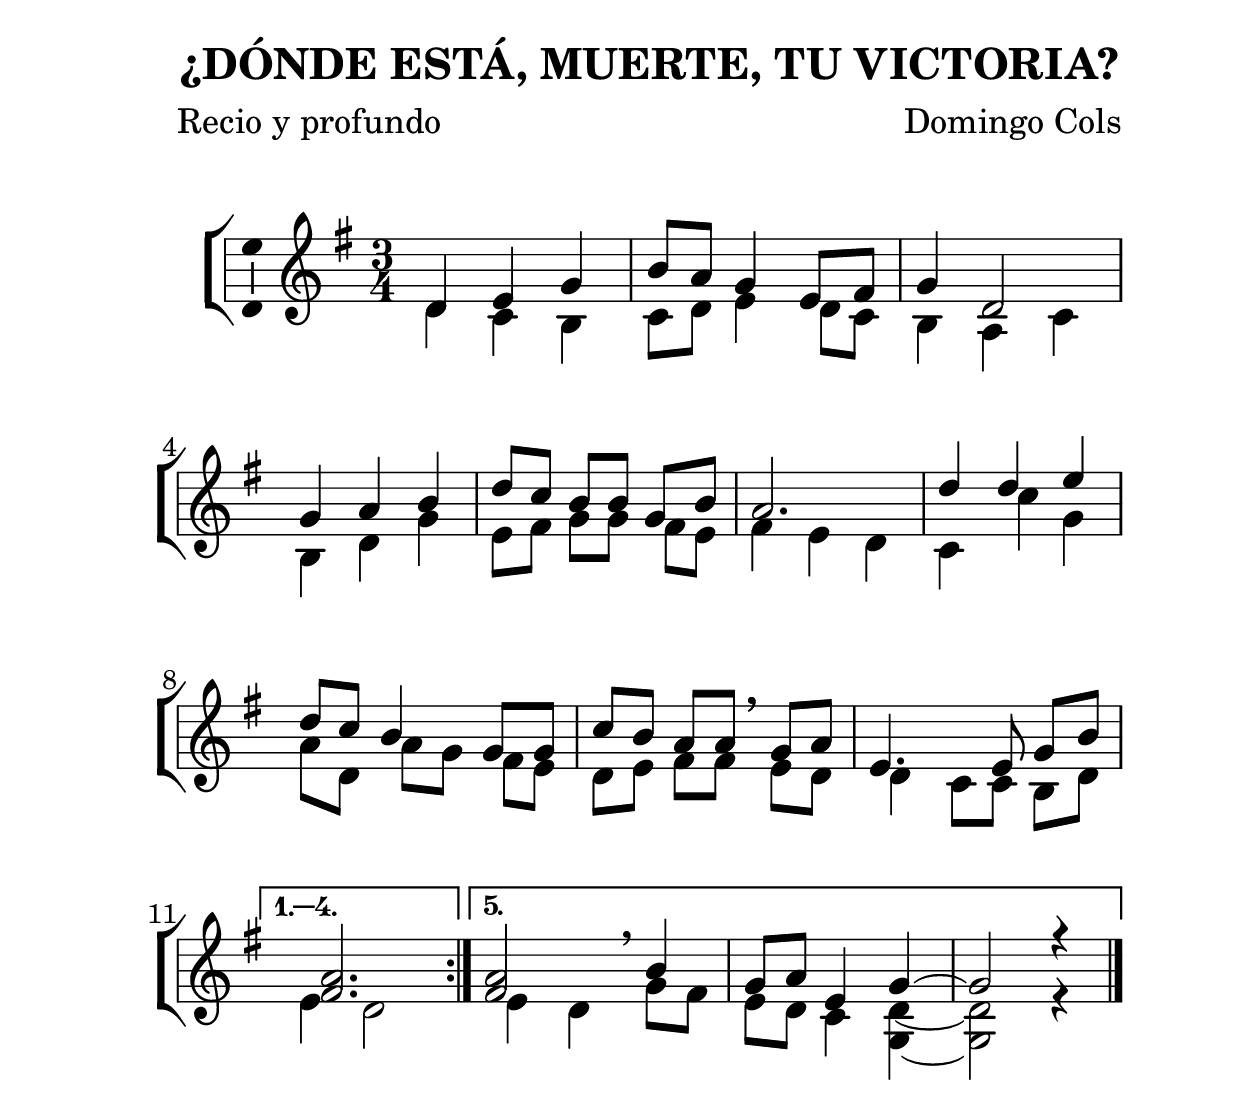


%versión de lilypond para la que se ha escrito esta partitura:
\version "2.16.0"

	%Tamaño papel
	#(set-default-paper-size "a4")
	%Tamaño partitura
	#(set-global-staff-size 30)
	%No responde al pulsar sobre una nota
	#(ly:set-option 'point-and-click #f)

%parámetros del encabezamiento:
\header {
	%title = "¿DÓNDE ESTÁ, MUERTE, TU VICTORIA?"
	title = \markup{\fontsize #-2 "¿DÓNDE ESTÁ, MUERTE, TU VICTORIA?"}
	subtitle = ""
	composer = "Domingo Cols"
	poet = "Recio y profundo"
	meter = ""
	arranger = ""
%	tagline="Monasterio de la Madre de Dios. Buenafuente del Sistal."
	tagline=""
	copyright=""
	}

%parámetros asociados al papel:
\paper  {
	oddHeaderMarkup = \markup {\fill-line { \on-the-fly #not-first-page \fromproperty #'header:title \on-the-fly #not-first-page \fromproperty #'header:composer }}
	evenHeaderMarkup = \markup {\fill-line { \fromproperty #'header:composer \fromproperty #'header:title }}
	#(set-paper-size "a4")
	print-page-number = ##f
	first-page-number = 1
	print-first-page-number = ##f
%	head-separation = 3.0 \cm
	top-margin = 2.0 \cm
	bottom-margin = 0.0\cm
%%%	bottom-margin = -2.0\cm
	left-margin = 3.0 \cm
	line-width = 16.0 \cm
	indent = 8\mm
	interscoreline = 2.\mm
	between-system-space = 15\mm
%	para que las partituras no llenen la hoja:
	ragged-bottom = ##t
%	idem para la última hoja:
	ragged-last-bottom = ##f
%	para que las partituras llenen el ancho del papel:
	ragged-last = ##f
	after-title-space = 2.5 \cm
%page-count=1
%system-count=4

	%Flexible Vertical Spacing
%	markup-markup-spacing =
%	#'((basic-distance . 15) (minimum-distance . 15) (padding . 3))
	markup-system-spacing =
	#'((basic-distance . 15) (minimum-distance . 15) (padding . 3))
	system-system-spacing =
	#'((basic-distance . 15) (minimum-distance . 15) (padding . 3))
	score-system-spacing =
	#'((basic-distance . 15) (minimum-distance . 15) (padding . 5))
%	top-system-spacing = % header
%	#'((basic-distance . 8) (minimum-distance . 0) (padding . 0))
%	top-markup-spacing =
%	#'((basic-distance . 20) (minimum-distance . 20) (padding . 0))
	last-bottom-spacing = % footer
	#'((basic-distance . 5) (minimum-distance . 5) (padding . 0))
%	score-markup-spacing =
%	#'((basic-distance . 16) (minimum-distance . 13) (padding . 0))

	}


%para incluir divisiones gregorianas
%\include "gregorian.ly"
%Ojo. Incluir este fichero implica desactivar la sentencia ragged-last = ##f
%Es decir, deja de justificar las partituras a la derecha


%parámetros que afectan a toda la partitura:
global =  {
	%clave de sol (G):
	\clef G
	%armadura:
%%%	\transpose a b
	\key g \major
	\tempo 4=75
	\set Score.tempoHideNote = ##t
	}


melodia =
%%%	\transpose a b
{
	\relative c' {
\time 3/4

<<
{
\voiceOne
\stemUp

\repeat volta 5 {
d4 e g
b8 a g4 e8 fis
g4 d2
g4 a b
d8 c b b g b
a2.
d4 d e
d8 c b4 g8 g
c8 b a a \breathe g a
e4. e8 g b
}

\alternative {
{
<a fis>2.
}
{
<a fis>2 \breathe b4
g8 a e4 g~
g2 r4
}
}

}
\new Voice=voicetwo {
\voiceTwo
\stemDown

\repeat volta 5 {
d4 c b
c8 d e4 d8 c
b4 a c
b4 d g
e8 fis g g fis e
fis4 e d
c4 c' g
a8 d, a' g fis e
d8 e fis fis \breathe e d
d4 c8 c b d
}

\alternative {
{
e4 d2
}
{

e4 d g8 fis
<<
{
s2 d4~
d2 r4
}
{
e8 d c4 g~
g2 r4
}
>>

}
}

}
>>

\bar "|."
}
}


texto = \lyricmode {
\set stanza =#"1. " ¿Dón -- de~es -- tá, muer -- _ te, tu vic -- to -- ria? __ _
¿Dón -- de~es -- tá, muer -- _ te, __ _ tu~a -- gui -- jón? __ _ _
To -- do~es des -- te -- _ llo __ _ de su glo -- _ ria, __ _
cla -- ra luz, __ _ re -- su -- rrec -- ción. __ _
	}

textodos = \lyricmode {
\set stanza =#"2. " Fies -- ta~es la lu -- _ cha ter -- mi -- na -- da, __ _
vi -- da~es la muer -- _ te __ _ del Se -- ñor, __ _ _
dí -- a la no -- _ che~en -- _ ga -- la -- na -- _ da, __ _
glo -- ria~e -- ter -- _ na de su~a -- mor. __ _
	}

textotres = \lyricmode {
\set stanza =#"3. " Fuen -- te pe -- ren -- _ ne de la vi -- da, __ _
luz siem -- pre vi -- _ va __ _ de su don, __ _ _
Cris -- to~es ya vi -- _ da __ _ siem -- pre~u -- ni -- _ da __ _
a to -- da vi -- da~en a -- flic -- ción. __ _
	}

textocuatro = \lyricmode {
\set stanza =#"4. " Cuan -- do la no -- _ che se~a -- ve -- ci -- na, __ _
no -- che del hom -- _ bre~y __ _ su~i -- lu -- sión, __ _ _
Cris -- to~es ya luz __ _ que __ _ lo~i -- lu -- mi -- _ na, __ _
sol de su vi -- da~y co -- ra -- zón. __ _
	}

textocinco = \lyricmode {
\set stanza =#"5. " De -- mos al Pa -- _ dre la~a -- la -- ban -- za, __ _
por Je -- su -- cris -- _ to, Hi -- jo~y Se -- ñor, __ _ _
dé -- nos su~Es -- pí -- ri -- tu, __ _ es -- pe -- ran -- _ za __ _
vi -- va~y~e -- ter -- _ na de su~a- \skip1 \skip1
-mor. __ _
A -- _ _ _ _ mén. __
	}


vozStaff = \context Voice = vozStaff
\with {\consists "Ambitus_engraver"}
<<
	\set Staff.instrumentName = ""
	\set Staff.shortInstrumentName = ""
	\set Staff.midiInstrument = #"acoustic grand"
	\set Staff.midiMinimumVolume = #0.7
	\set Staff.midiMaximumVolume = #0.9
	\global
	\melodia
	>>


textoStaff = \context Lyrics = textoStaff <<
%	\set vocalName =#"1. "
	\set shortVocalName =#"1. "
	\lyricsto voicetwo \texto
	>>

textodosStaff = \context Lyrics = textodosStaff <<
%	\set vocalName =#"2. "
	\set shortVocalName =#"2. "
	\lyricsto voicetwo \textodos
	>>

textotresStaff = \context Lyrics = textotresStaff <<
%	\set vocalName =#"3. "
	\set shortVocalName =#"3. "
	\lyricsto voicetwo \textotres
	>>

textocuatroStaff = \context Lyrics = textocuatroStaff <<
%	\set vocalName =#"4. "
	\set shortVocalName =#"4. "
	\lyricsto voicetwo \textocuatro
	>>

textocincoStaff = \context Lyrics = textocincoStaff <<
%	\set vocalName =#"5. "
	\set shortVocalName =#"5. "
	\lyricsto voicetwo \textocinco
	>>


\book {
	\score {
		\context ChoirStaff {
			\override StaffGroup.SystemStartBracket #'collapse-height = #1
			\override Score.SystemStartBar #'collapse-height = #1
\overrideTimeSignatureSettings
3/4          % timeSignatureFraction
1/4          % baseMomentFraction
#'(1 1 1)    % beatStructure
#'()         % beamExceptions
			<<
			\vozStaff
			\textoStaff
			\textodosStaff
			\textotresStaff
			\textocuatroStaff
			\textocincoStaff
			>>
		}
		\layout {
	    		\context {
				\Lyrics
				%\override LyricText #'font-size = #2
				}
	   		\context {
				\Score
				%\override StaffSymbol #'staff-space = #(magstep +3)
				\override InstrumentName #'X-offset = #1.5
				\override InstrumentName #'font-series = #'bold
				}
%%%			\context {
%%%				\Staff
%%%				\remove "Time_signature_engraver"
%%%				\override BarLine #'transparent = ##t
%%%				}
			}
		}
	\score {
		\context ChoirStaff {
			\override StaffGroup.SystemStartBracket #'collapse-height = #1
			\override Score.SystemStartBar #'collapse-height = #1
			<<
			\vozStaff
			>>
		}
		\midi {
	  		\context {
	  			\Score
				tempoWholesPerMinute = #(ly:make-moment 70 4)
				}
			}
		}
}


